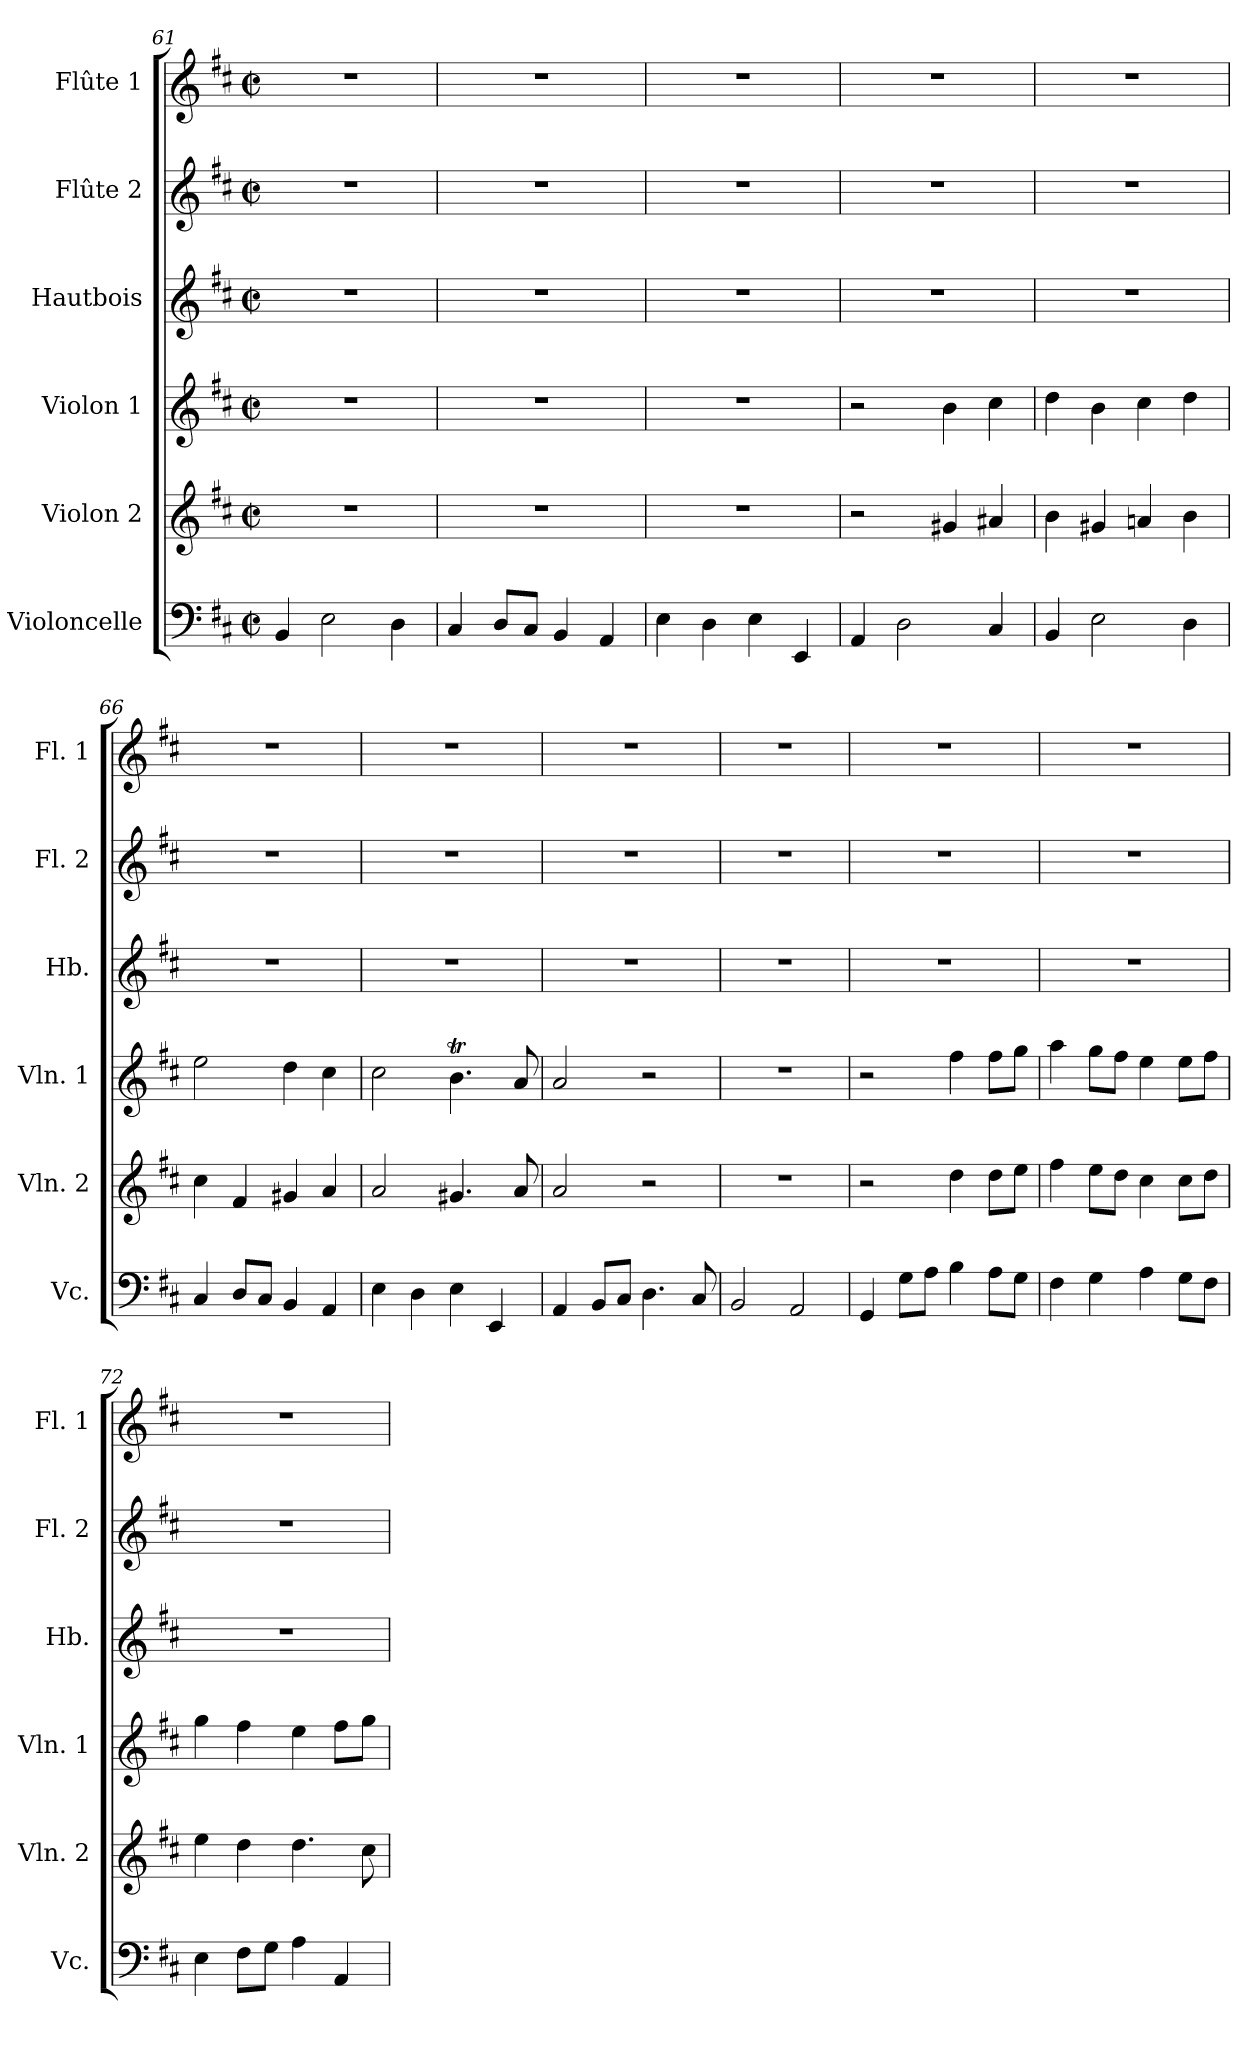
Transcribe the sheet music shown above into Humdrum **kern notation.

**kern	**kern	**kern	**kern	**kern	**kern
*part6	*part5	*part4	*part3	*part2	*part1
*staff6	*staff5	*staff4	*staff3	*staff2	*staff1
*I"Violoncelle	*I"Violon 2	*I"Violon 1	*I"Hautbois	*I"Flûte 2	*I"Flûte 1
*I'Vc.	*I'Vln. 2	*I'Vln. 1	*I'Hb.	*I'Fl. 2	*I'Fl. 1
!!LO:LB:g=z
*clefF4	*clefG2	*clefG2	*clefG2	*clefG2	*clefG2
*k[f#c#]	*k[f#c#]	*k[f#c#]	*k[f#c#]	*k[f#c#]	*k[f#c#]
*D:	*D:	*D:	*D:	*D:	*D:
*M2/2	*M2/2	*M2/2	*M2/2	*M2/2	*M2/2
*met(c|)	*met(c|)	*met(c|)	*met(c|)	*met(c|)	*met(c|)
=61	=61	=61	=61	=61	=61
4BB/	1r	1r	1r	1r	1r
2E\	.	.	.	.	.
4D\	.	.	.	.	.
=62	=62	=62	=62	=62	=62
4C#/	1r	1r	1r	1r	1r
8D/L	.	.	.	.	.
8C#/J	.	.	.	.	.
4BB/	.	.	.	.	.
4AA/	.	.	.	.	.
=63	=63	=63	=63	=63	=63
4E\	1r	1r	1r	1r	1r
4D\	.	.	.	.	.
4E\	.	.	.	.	.
4EE/	.	.	.	.	.
=64	=64	=64	=64	=64	=64
4AA/	2r	2r	1r	1r	1r
2D\	.	.	.	.	.
.	4g#X/	4b\	.	.	.
4C#/	4a#X/	4cc#\	.	.	.
!!LO:PB:g=z
=65	=65	=65	=65	=65	=65
4BB/	4b\	4dd\	1r	1r	1r
2E\	4g#X/	4b\	.	.	.
.	4an/	4cc#\	.	.	.
4D\	4b\	4dd\	.	.	.
=66	=66	=66	=66	=66	=66
4C#/	4cc#\	2ee\	1r	1r	1r
8D/L	4f#/	.	.	.	.
8C#/J	.	.	.	.	.
4BB/	4g#X/	4dd\	.	.	.
4AA/	4a/	4cc#\	.	.	.
=67	=67	=67	=67	=67	=67
4E\	2a/	2cc#\	1r	1r	1r
4D\	.	.	.	.	.
4E\	4.g#X/	4.bT\	.	.	.
4EE/	.	.	.	.	.
.	8a/	8a/	.	.	.
=68	=68	=68	=68	=68	=68
4AA/	2a/	2a/	1r	1r	1r
8BB/L	.	.	.	.	.
8C#/J	.	.	.	.	.
4.D\	2r	2r	.	.	.
8C#/	.	.	.	.	.
!!LO:LB:g=z
=69	=69	=69	=69	=69	=69
2BB/	1r	1r	1r	1r	1r
2AA/	.	.	.	.	.
=70	=70	=70	=70	=70	=70
4GG/	2r	2r	1r	1r	1r
8G\L	.	.	.	.	.
8A\J	.	.	.	.	.
4B\	4dd\	4ff#\	.	.	.
8A\L	8dd\L	8ff#\L	.	.	.
8G\J	8ee\J	8gg\J	.	.	.
=71	=71	=71	=71	=71	=71
4F#\	4ff#\	4aa\	1r	1r	1r
4G\	8ee\L	8gg\L	.	.	.
.	8dd\J	8ff#\J	.	.	.
4A\	4cc#\	4ee\	.	.	.
8G\L	8cc#\L	8ee\L	.	.	.
8F#\J	8dd\J	8ff#\J	.	.	.
=72	=72	=72	=72	=72	=72
4E\	4ee\	4gg\	1r	1r	1r
8F#\L	4dd\	4ff#\	.	.	.
8G\J	.	.	.	.	.
4A\	4.dd\	4ee\	.	.	.
4AA/	.	8ff#\L	.	.	.
.	8cc#\	8gg\J	.	.	.
=	=	=	=	=	=
*-	*-	*-	*-	*-	*-
